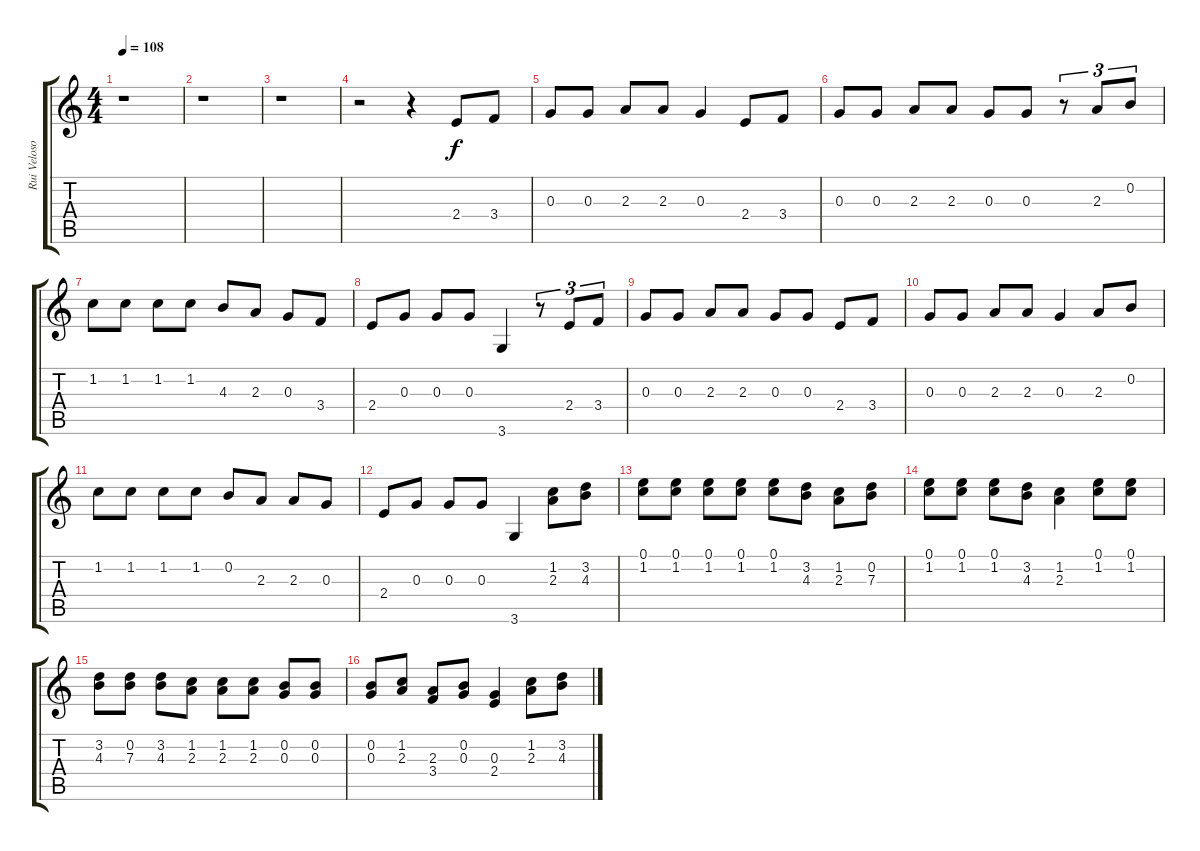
\track ("Rui Veloso (voice)" "Rui Veloso") {instrument acousticguitarnylon}
\staff {score tabs}
\tuning (E4 B3 G3 D3 A2 E2) {hide}
\ts (4 4)
\tempo 108
\clef g2
\ks c
r.1{dy f instrument acousticguitarnylon} |
r.1 |
r.1 |
r.2 r.4 2.4.8 3.4.8 |
0.3.8 0.3.8 2.3.8 2.3.8 0.3.4 2.4.8 3.4.8 |
0.3.8 0.3.8 2.3.8 2.3.8 0.3.8 0.3.8 r.8{tu (3 2)} 2.3.8{tu (3 2)} 0.2.8{tu (3 2)} |
1.2.8 1.2.8 1.2.8 1.2.8 4.3.8 2.3.8 0.3.8 3.4.8 |
2.4.8 0.3.8 0.3.8 0.3.8 3.6.4 r.8{tu (3 2)} 2.4.8{tu (3 2)} 3.4.8{tu (3 2)} |
0.3.8 0.3.8 2.3.8 2.3.8 0.3.8 0.3.8 2.4.8 3.4.8 |
0.3.8 0.3.8 2.3.8 2.3.8 0.3.4 2.3.8 0.2.8 |
1.2.8 1.2.8 1.2.8 1.2.8 0.2.8 2.3.8 2.3.8 0.3.8 |
2.4.8 0.3.8 0.3.8 0.3.8 3.6.4 (1.2 2.3).8 (3.2 4.3).8 |
(0.1 1.2).8 (0.1 1.2).8 (0.1 1.2).8 (0.1 1.2).8 (0.1 1.2).8 (3.2 4.3).8 (1.2 2.3).8 (0.2 7.3).8 |
(0.1 1.2).8 (0.1 1.2).8 (0.1 1.2).8 (3.2 4.3).8 (1.2 2.3).4 (0.1 1.2).8 (0.1 1.2).8 |
(3.2 4.3).8 (0.2 7.3).8 (3.2 4.3).8 (1.2 2.3).8 (1.2 2.3).8 (1.2 2.3).8 (0.2 0.3).8 (0.2 0.3).8 |
(0.2 0.3).8 (1.2 2.3).8 (2.3 3.4).8 (0.2 0.3).8 (0.3 2.4).4 (1.2 2.3).8 (3.2 4.3).8
